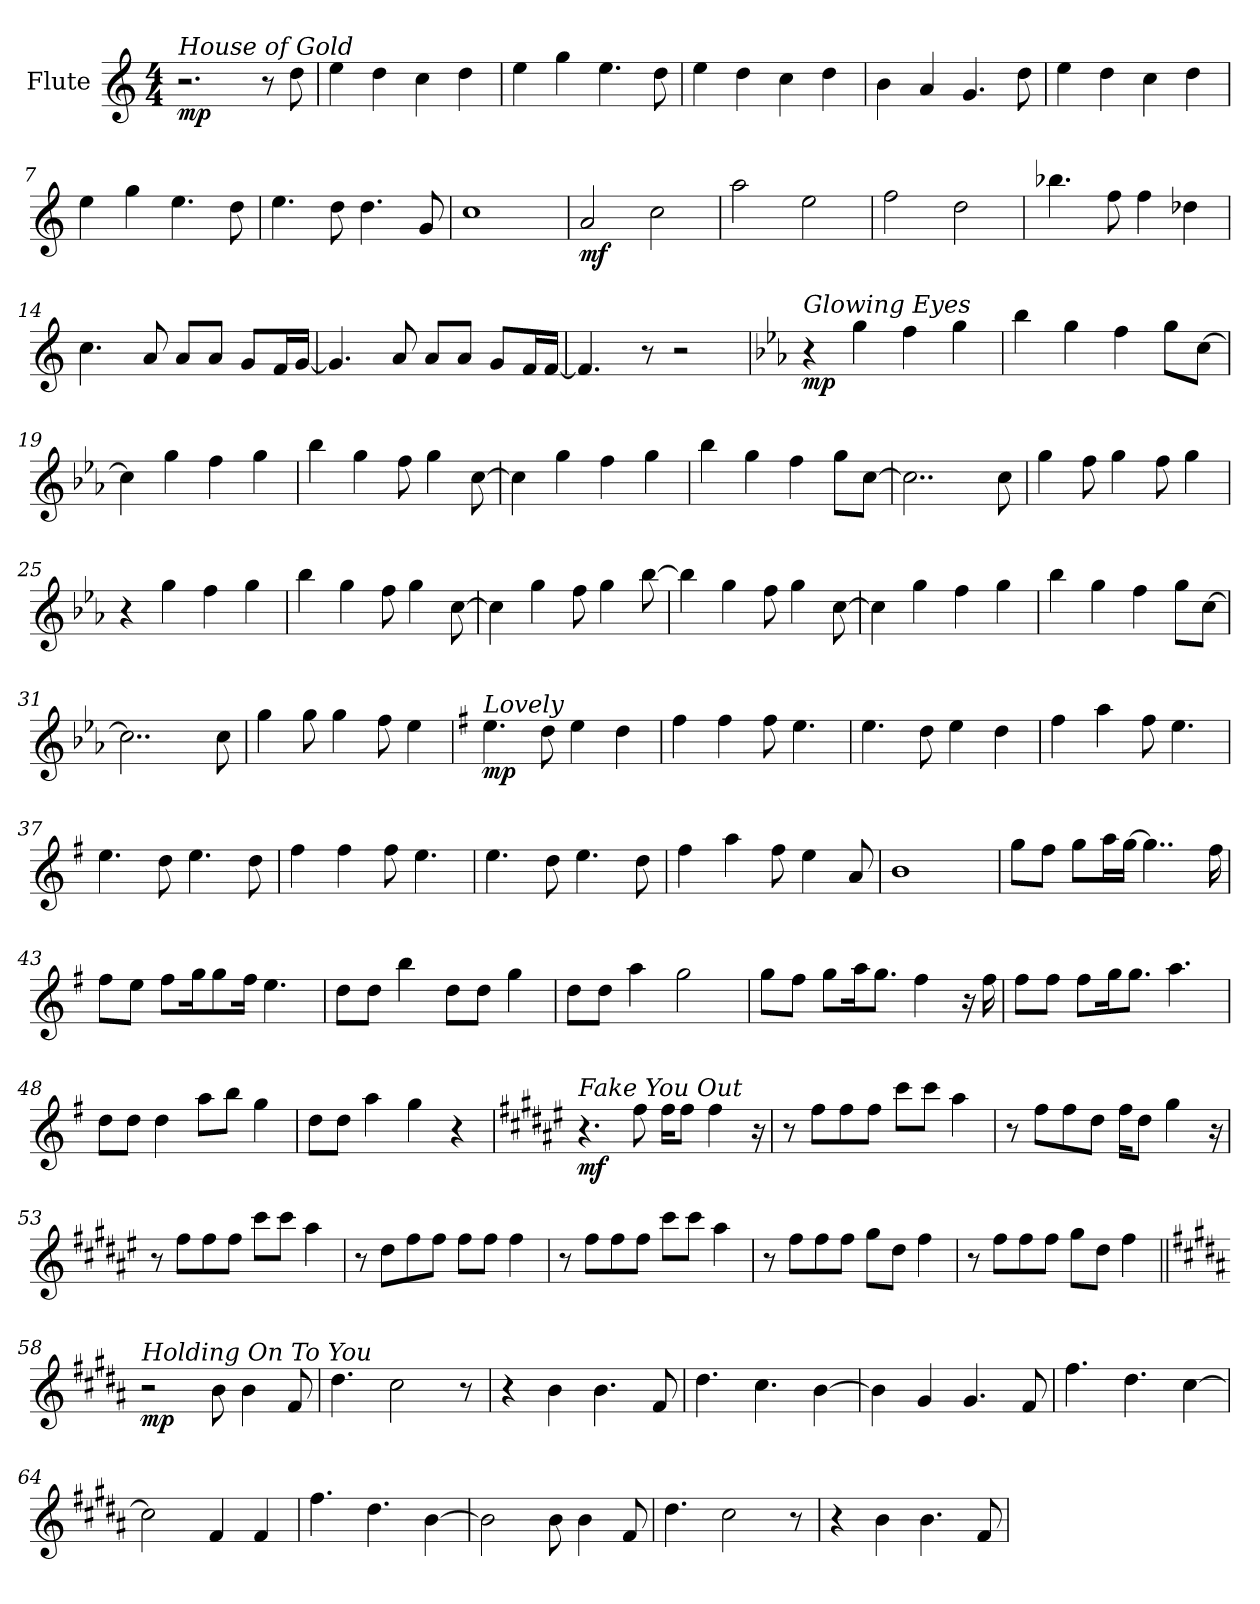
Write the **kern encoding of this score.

**kern	**dynam
*part1	*part1
*staff1	*staff1
*I"Flute	*
*I'Fl.	*
*clefG2	*
*k[]	*
*M4/4	*
*MM120	*
=1	=1
!LO:TX:a:i:t=House of Gold	!
!	!LO:DY:b
2.r	mp
8r	.
8dd\	.
=2	=2
4ee\	.
4dd\	.
4cc\	.
4dd\	.
=3	=3
4ee\	.
4gg\	.
4.ee\	.
8dd\	.
=4	=4
4ee\	.
4dd\	.
4cc\	.
4dd\	.
=5	=5
4b\	.
4a/	.
4.g/	.
8dd\	.
=6	=6
4ee\	.
4dd\	.
4cc\	.
4dd\	.
=7	=7
4ee\	.
4gg\	.
4.ee\	.
8dd\	.
=8	=8
4.ee\	.
8dd\	.
4.dd\	.
8g/	.
=9	=9
1cc	.
!!LO:LB:g=z
=10	=10
!	!LO:DY:b
2a/	mf
2cc\	.
=11	=11
2aa\	.
2ee\	.
=12	=12
2ff\	.
2dd\	.
=13	=13
4.bb-X\	.
8ff\	.
4ff\	.
4dd-X\	.
=14	=14
4.cc\	.
8a/	.
8a/L	.
8a/J	.
8g/L	.
16f/L	.
[16g/JJ	.
=15	=15
4.g/]	.
8a/	.
8a/L	.
8a/J	.
8g/L	.
16f/L	.
[16f/JJ	.
=16	=16
4.f/]	.
8r	.
2r	.
=17	=17
*k[b-e-a-]	*
!LO:TX:a:i:t=Glowing Eyes	!
!	!LO:DY:b
4r	mp
*MM170	*
4gg\	.
4ff\	.
4gg\	.
!!LO:LB:g=z
=18	=18
4bb-\	.
4gg\	.
4ff\	.
8gg\L	.
[8cc\J	.
=19	=19
4cc\]	.
4gg\	.
4ff\	.
4gg\	.
=20	=20
4bb-\	.
4gg\	.
8ff\	.
4gg\	.
[8cc\	.
=21	=21
4cc\]	.
4gg\	.
4ff\	.
4gg\	.
=22	=22
4bb-\	.
4gg\	.
4ff\	.
8gg\L	.
[8cc\J	.
=23	=23
2..cc\]	.
8cc\	.
=24	=24
4gg\	.
8ff\	.
4gg\	.
8ff\	.
4gg\	.
=25	=25
4r	.
4gg\	.
4ff\	.
4gg\	.
!!LO:LB:g=z
=26	=26
4bb-\	.
4gg\	.
8ff\	.
4gg\	.
[8cc\	.
=27	=27
4cc\]	.
4gg\	.
8ff\	.
4gg\	.
[8bb-\	.
=28	=28
4bb-\]	.
4gg\	.
8ff\	.
4gg\	.
[8cc\	.
=29	=29
4cc\]	.
4gg\	.
4ff\	.
4gg\	.
=30	=30
4bb-\	.
4gg\	.
4ff\	.
8gg\L	.
[8cc\J	.
=31	=31
2..cc\]	.
8cc\	.
=32	=32
4gg\	.
8gg\	.
4gg\	.
8ff\	.
4ee-\	.
=33	=33
*k[f#]	*
*MM120	*
!LO:TX:a:i:t=Lovely	!
!	!LO:DY:b
4.ee\	mp
8dd\	.
4ee\	.
4dd\	.
!!LO:LB:g=z
=34	=34
4ff#\	.
4ff#\	.
8ff#\	.
4.ee\	.
=35	=35
4.ee\	.
8dd\	.
4ee\	.
4dd\	.
=36	=36
4ff#\	.
4aa\	.
8ff#\	.
4.ee\	.
=37	=37
4.ee\	.
8dd\	.
4.ee\	.
8dd\	.
=38	=38
4ff#\	.
4ff#\	.
8ff#\	.
4.ee\	.
=39	=39
4.ee\	.
8dd\	.
4.ee\	.
8dd\	.
=40	=40
4ff#\	.
4aa\	.
8ff#\	.
4ee\	.
8a/	.
=41	=41
1b	.
!!LO:LB:g=z
=42	=42
8gg\L	.
8ff#\J	.
8gg\L	.
16aa\L	.
[16gg\JJ	.
4..gg\]	.
16ff#\	.
=43	=43
8ff#\L	.
8ee\J	.
8ff#\L	.
16gg\K	.
8gg\	.
16ff#\Jk	.
4.ee\	.
=44	=44
8dd\L	.
8dd\J	.
4bb\	.
8dd\L	.
8dd\J	.
4gg\	.
=45	=45
8dd\L	.
8dd\J	.
4aa\	.
2gg\	.
=46	=46
8gg\L	.
8ff#\J	.
8gg\L	.
16aa\K	.
8.gg\J	.
4ff#\	.
16r	.
16ff#\	.
=47	=47
8ff#\L	.
8ff#\J	.
8ff#\L	.
16gg\K	.
8.gg\J	.
4.aa\	.
!!LO:LB:g=z
=48	=48
8dd\L	.
8dd\J	.
4dd\	.
8aa\L	.
8bb\J	.
4gg\	.
=49	=49
8dd\L	.
8dd\J	.
4aa\	.
4gg\	.
4r	.
=50	=50
*k[f#c#g#d#a#e#]	*
!LO:TX:a:i:t=Fake You Out	!
!	!LO:DY:b
4.r	mf
*MM115	*
8ff#\	.
16ff#\KL	.
8ff#\J	.
4ff#\	.
16r	.
=51	=51
8r	.
8ff#\L	.
8ff#\	.
8ff#\J	.
8ccc#\L	.
8ccc#\J	.
4aa#\	.
=52	=52
8r	.
8ff#\L	.
8ff#\	.
8dd#\J	.
16ff#\KL	.
8dd#\J	.
4gg#\	.
16r	.
!!LO:LB:g=z
=53	=53
8r	.
8ff#\L	.
8ff#\	.
8ff#\J	.
8ccc#\L	.
8ccc#\J	.
4aa#\	.
=54	=54
8r	.
8dd#\L	.
8ff#\	.
8ff#\J	.
8ff#\L	.
8ff#\J	.
4ff#\	.
=55	=55
8r	.
8ff#\L	.
8ff#\	.
8ff#\J	.
8ccc#\L	.
8ccc#\J	.
4aa#\	.
=56	=56
8r	.
8ff#\L	.
8ff#\	.
8ff#\J	.
8gg#\L	.
8dd#\J	.
4ff#\	.
=57	=57
8r	.
8ff#\L	.
8ff#\	.
8ff#\J	.
8gg#\L	.
8dd#\J	.
4ff#\	.
!!LO:LB:g=z
=58||	=58||
*k[f#c#g#d#a#]	*
!LO:TX:a:i:t=Holding On To You	!
!	!LO:DY:b
2r	mp
*MM180	*
8b\	.
4b\	.
8f#/	.
=59	=59
4.dd#\	.
2cc#\	.
8r	.
=60	=60
4r	.
4b\	.
4.b\	.
8f#/	.
=61	=61
4.dd#\	.
4.cc#\	.
[4b\	.
=62	=62
4b\]	.
4g#/	.
4.g#/	.
8f#/	.
=63	=63
4.ff#\	.
4.dd#\	.
[4cc#\	.
=64	=64
2cc#\]	.
4f#/	.
4f#/	.
=65	=65
4.ff#\	.
4.dd#\	.
[4b\	.
!!LO:PB:g=z
=66	=66
2b\]	.
8b\	.
4b\	.
8f#/	.
=67	=67
4.dd#\	.
2cc#\	.
8r	.
=68	=68
4r	.
4b\	.
4.b\	.
8f#/	.
=	=
*-	*-
